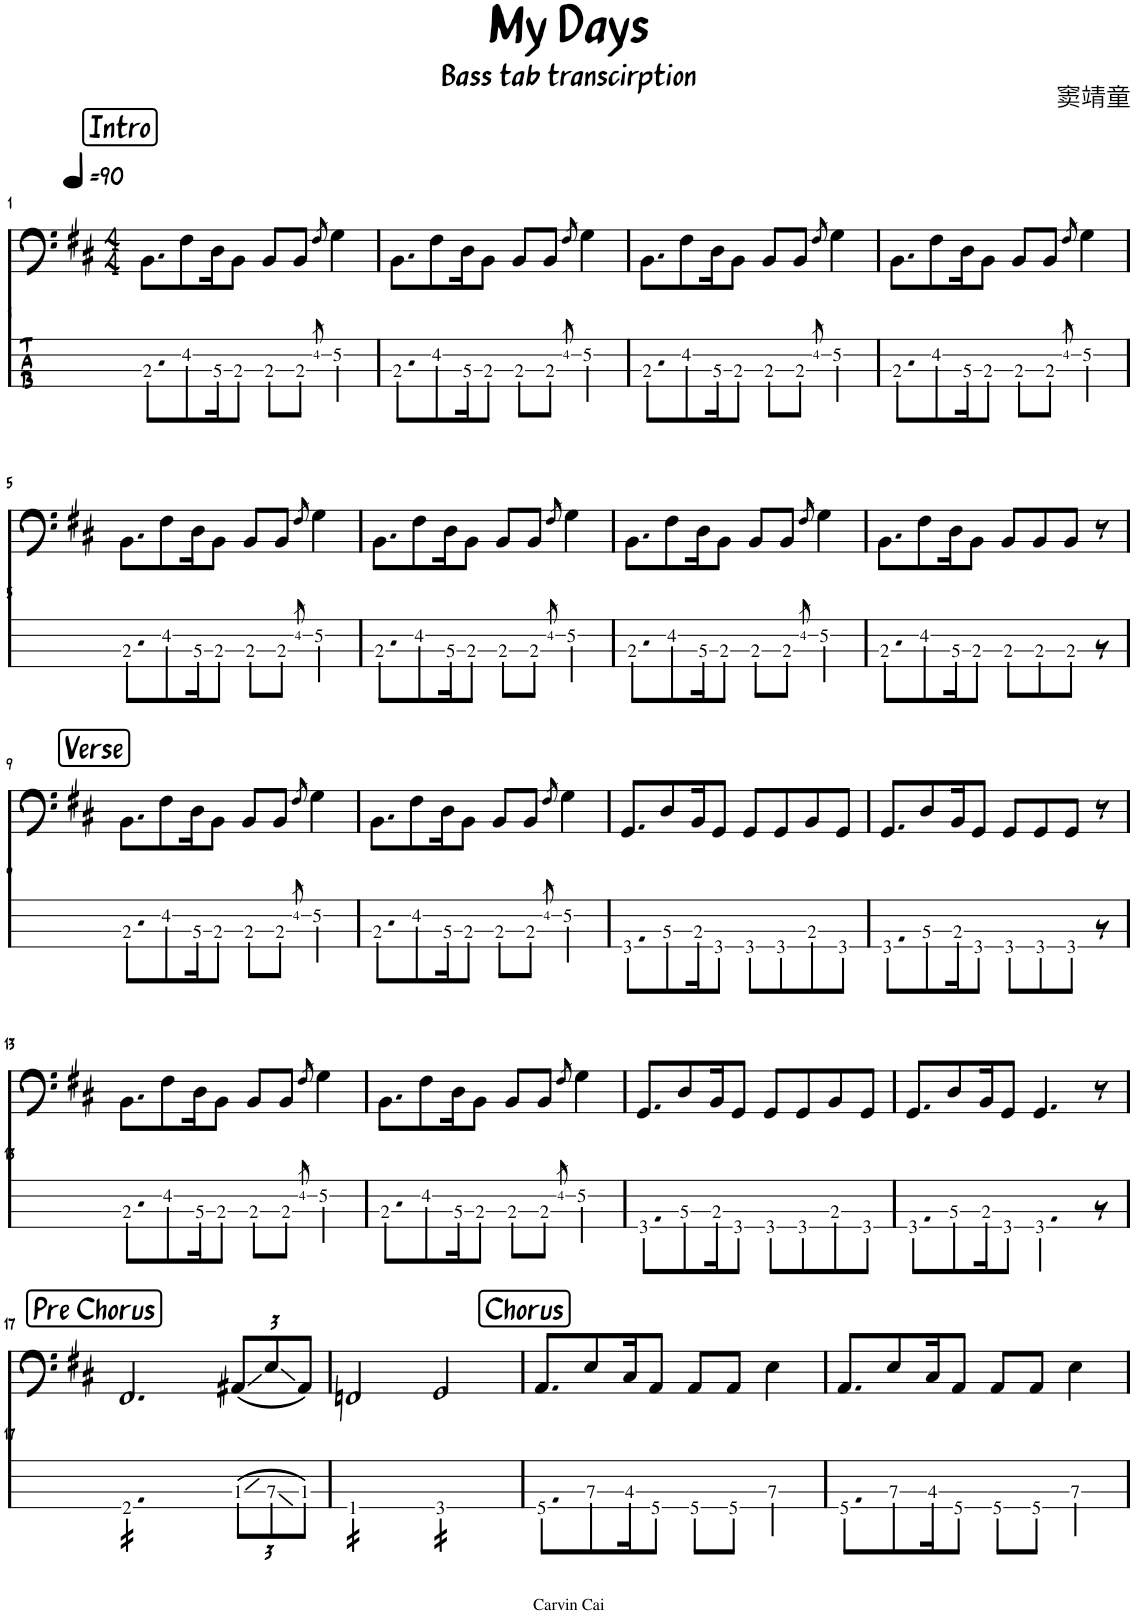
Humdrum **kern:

**kern	**kern
*part1	*part1
*staff2	*staff1
*I"电贝斯	*
*stria4	*
*	*clefF4
*Trd7c12	*Trd7c12
*k[f#c#]	*k[f#c#]
*M4/4	*M4/4
*MM90	*MM90
!!LO:REH:place=s1:a:B:cj:fs=14:t=Intro
=1	=1
8.BB\L	8.BB\L
8F#\	8F#\
16D\K	16D\K
8BB\J	8BB\J
8BB\L	8BB/L
8BB\J	8BB/J
8qF#/	8qF#/
4G\	4G\
=2	=2
8.BB\L	8.BB\L
8F#\	8F#\
16D\K	16D\K
8BB\J	8BB\J
8BB\L	8BB/L
8BB\J	8BB/J
8qF#/	8qF#/
4G\	4G\
=3	=3
8.BB\L	8.BB\L
8F#\	8F#\
16D\K	16D\K
8BB\J	8BB\J
8BB\L	8BB/L
8BB\J	8BB/J
8qF#/	8qF#/
4G\	4G\
=4	=4
8.BB\L	8.BB\L
8F#\	8F#\
16D\K	16D\K
8BB\J	8BB\J
8BB\L	8BB/L
8BB\J	8BB/J
8qF#/	8qF#/
4G\	4G\
!!LO:LB:g=z
=5	=5
8.BB\L	8.BB\L
8F#\	8F#\
16D\K	16D\K
8BB\J	8BB\J
8BB\L	8BB/L
8BB\J	8BB/J
8qF#/	8qF#/
4G\	4G\
=6	=6
8.BB\L	8.BB\L
8F#\	8F#\
16D\K	16D\K
8BB\J	8BB\J
8BB\L	8BB/L
8BB\J	8BB/J
8qF#/	8qF#/
4G\	4G\
=7	=7
8.BB\L	8.BB\L
8F#\	8F#\
16D\K	16D\K
8BB\J	8BB\J
8BB\L	8BB/L
8BB\J	8BB/J
8qF#/	8qF#/
4G\	4G\
=8	=8
8.BB\L	8.BB\L
8F#\	8F#\
16D\K	16D\K
8BB\J	8BB\J
8BB\L	8BB/L
8BB\	8BB/
8BB\J	8BB/J
8r	8r
!!LO:LB:g=z
!!LO:REH:place=s1:a:B:cj:fs=14:t=Verse
=9	=9
8.BB\L	8.BB\L
8F#\	8F#\
16D\K	16D\K
8BB\J	8BB\J
8BB\L	8BB/L
8BB\J	8BB/J
8qF#/	8qF#/
4G\	4G\
=10	=10
8.BB\L	8.BB\L
8F#\	8F#\
16D\K	16D\K
8BB\J	8BB\J
8BB\L	8BB/L
8BB\J	8BB/J
8qF#/	8qF#/
4G\	4G\
=11	=11
8.GG\L	8.GG/L
8D\	8D/
16BB\K	16BB/K
8GG\J	8GG/J
8GG\L	8GG/L
8GG\	8GG/
8BB\	8BB/
8GG\J	8GG/J
=12	=12
8.GG\L	8.GG/L
8D\	8D/
16BB\K	16BB/K
8GG\J	8GG/J
8GG\L	8GG/L
8GG\	8GG/
8GG\J	8GG/J
8r	8r
!!LO:LB:g=z
=13	=13
8.BB\L	8.BB\L
8F#\	8F#\
16D\K	16D\K
8BB\J	8BB\J
8BB\L	8BB/L
8BB\J	8BB/J
8qF#/	8qF#/
4G\	4G\
=14	=14
8.BB\L	8.BB\L
8F#\	8F#\
16D\K	16D\K
8BB\J	8BB\J
8BB\L	8BB/L
8BB\J	8BB/J
8qF#/	8qF#/
4G\	4G\
=15	=15
8.GG\L	8.GG/L
8D\	8D/
16BB\K	16BB/K
8GG\J	8GG/J
8GG\L	8GG/L
8GG\	8GG/
8BB\	8BB/
8GG\J	8GG/J
=16	=16
8.GG\L	8.GG/L
8D\	8D/
16BB\K	16BB/K
8GG\J	8GG/J
4.GG\	4.GG/
8r	8r
!!LO:LB:g=z
!!LO:REH:place=s1:a:B:cj:fs=14:t=Pre Chorus
=17	=17
2.FF#\	2.FF#/
*Xbrackettup	*Xbrackettup
12AA#\L	(12AA#X/L
12E\	12E/
12AA#\J	12AA#/J)
=18	=18
2FFn\	2FFn/
2GG\	2GG/
!!LO:REH:place=s1:a:B:cj:fs=14:t=Chorus
=19	=19
8.AA\L	8.AA/L
8E\	8E/
16C#\K	16C#/K
8AA\J	8AA/J
8AA\L	8AA/L
8AA\J	8AA/J
4E\	4E\
=20	=20
8.AA\L	8.AA/L
8E\	8E/
16C#\K	16C#/K
8AA\J	8AA/J
8AA\L	8AA/L
8AA\J	8AA/J
4E\	4E\
=	=
*-	*-
